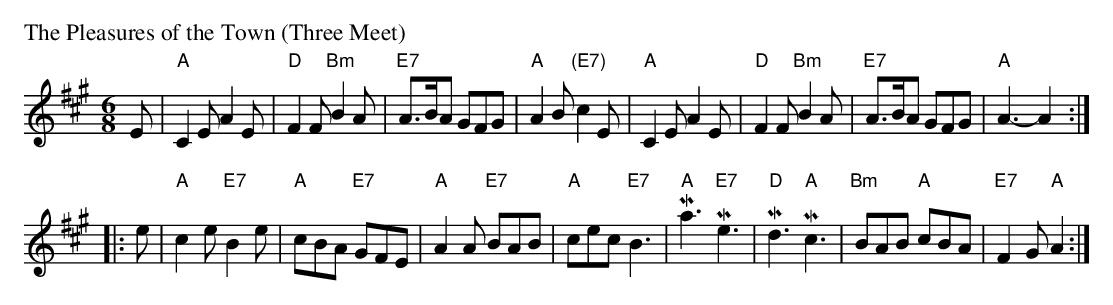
X:1
P: The Pleasures of the Town (Three Meet)
M: 6/8
L: 1/8
K: A
E \
| "A"C2E A2E | "D"F2F "Bm"B2A | "E7"A>BA GFG | "A"A2B "(E7)"c2E \
| "A"C2E A2E | "D"F2F "Bm"B2A | "E7"A>BA GFG | "A"A3- A2 :|
|: e \
| "A"c2e "E7"B2e | "A"cBA "E7"GFE | "A"A2A "E7"BAB | "A"cec "E7"B3 \
| "A"Ma3 "E7"Me3 | "D"Md3 "A"Mc3 | "Bm"BAB "A"cBA | "E7"F2G "A"A2 :|
